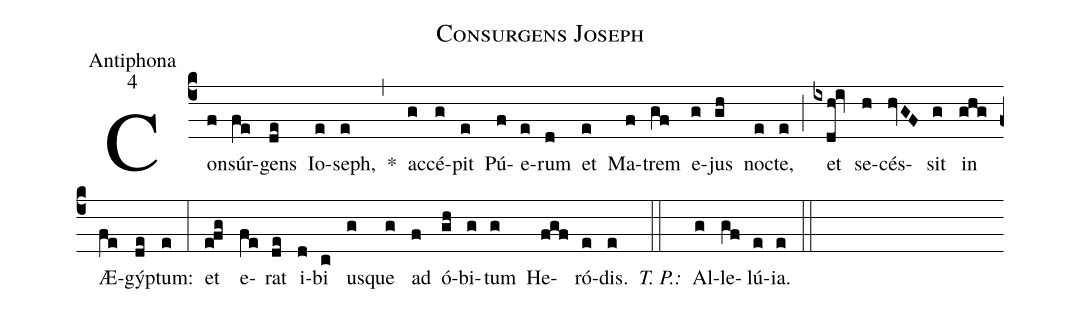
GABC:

name:Consurgens Joseph;
office-part:Antiphona;
mode:4;
%%
(c4) Con(f)súr(fe)gens(de) Io(e)seph,(e) *(,)
ac(g)cé(g)pit(e) Pú(f)e(e)rum(d) et(e) Ma(f)trem(gf) e(g)jus(gh) no(e)cte,(e) (;)
et(ixdh!iv) se(h)cés(hvGF)sit(g) in(ghg) Æ(fe)gýp(de)tum:(e) (:) et(e!fg) e(fe)rat(de) i(d)bi(c) us(g)que(g) ad(f) ó(gh)bi(g)tum(g) He(fgf)ró(e)dis.(e) <i>T. P.:</i>(::) Al(g)le(gf)lú(e)ia.(e) (::)
